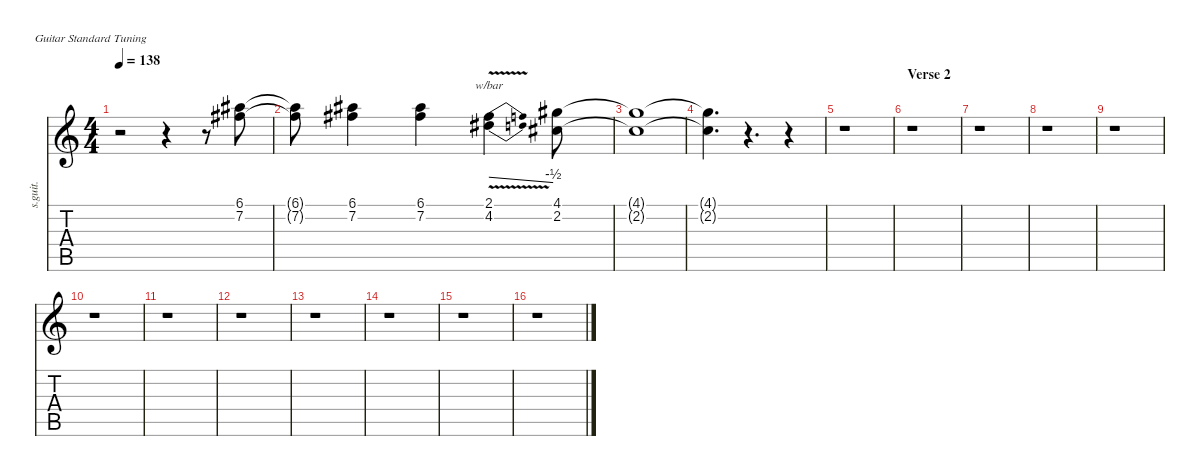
\defaultSystemsLayout 4
\hideDynamics
\bracketExtendMode nobrackets
\track ("Stuart \"2D\" Pot | Harmony Voices" "s.guit.") {instrument sopranosax}
\staff {score tabs}
\tuning (E4 B3 G3 D3 A2 E2)
\displaytranspose 12
\ts (4 4)
\tempo 138
\clef g2
\ks c
r.2{dy mp} r.4 r.8 (6.1{acc #} 7.2{acc #}).8 |
(6.1{t acc #} 7.2{t acc #}).8 (6.1{acc #} 7.2{acc #}).4 (6.1{acc #} 7.2{acc #}).4 (2.1{v acc #} 4.2{v acc #}).4{tbe (dive default 0 0 60 -2)} (4.1{acc #} 2.2{acc #}).8 |
(4.1{t acc #} 2.2{t acc #}).1 |
(4.1{t acc #} 2.2{t acc #}).4{d} r.4{d} r.4 |
r.1 |
\section ("" "Verse 2")
r.1 |
r.1 |
r.1 |
r.1 |
r.1 |
r.1 |
r.1 |
r.1 |
r.1 |
r.1 |
r.1
